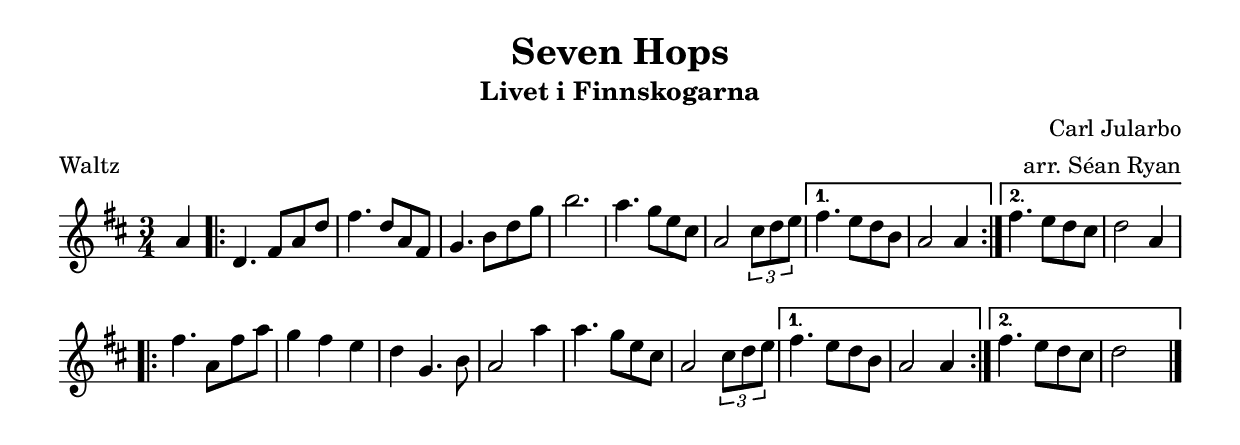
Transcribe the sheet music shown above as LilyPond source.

\version "2.24.0"

\include "../common.ly"

\score {
  \relative c'' {
    \key d \major
    \time 3/4

    \partial 4 a4
    \repeat volta 2 {
      d,4. fis8 a d |
      fis4. d8 a fis |
      g4. b8 d g |
      b2. |
      a4. g8 e cis |
      a2 \three { cis8 d e } |

      \alternative {
        { fis4. e8 d b | a2 a4 | }
        { fis'4. e8 d cis | d2 a4 | }
      }
    }
    \break

    \repeat volta 2 {
      fis'4. a,8 fis' a |
      g4 fis e |
      d4 g,4. b8 |
      a2 a'4 |
      a4. g8 e cis |
      a2 \three { cis8 d e } |

      \alternative {
        { fis4. e8 d b | a2 a4 | }
        { fis'4. e8 d cis | d2 s4 | }
      }
    }
    \fine
  }

  \header {
    title = "Seven Hops"
    subtitle = "Livet i Finnskogarna"
    meter = "Waltz"
    composer = "Carl Jularbo"
    arranger = "arr. Séan Ryan"
  }
}